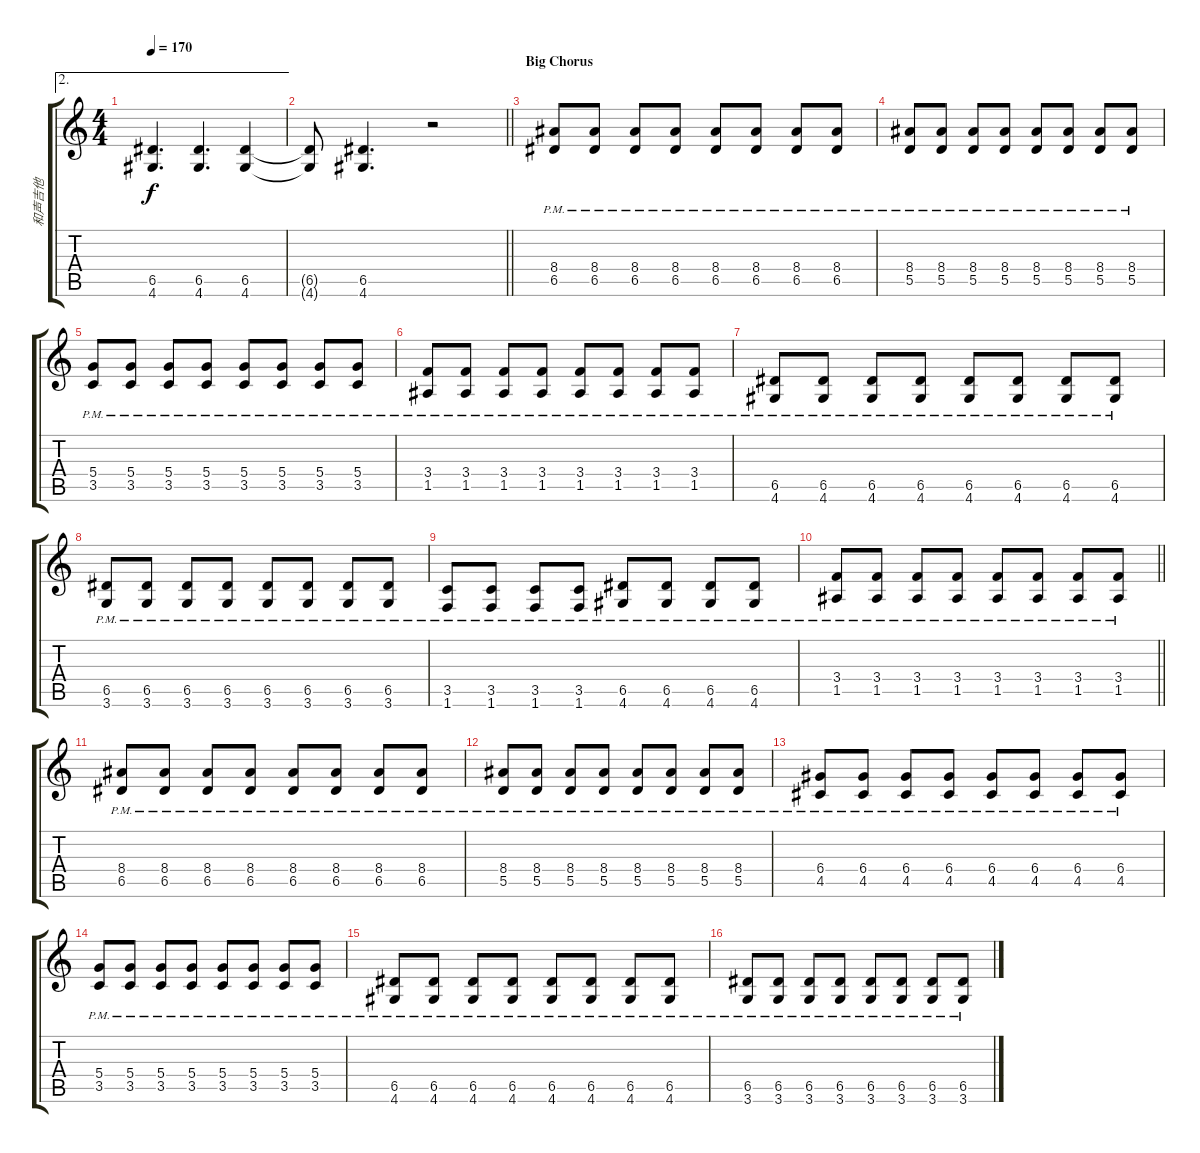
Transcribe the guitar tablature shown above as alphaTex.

\track ("和声吉他" "和声吉他") {instrument overdrivenguitar}
\staff {score tabs}
\tuning (E4 B3 G3 D3 A2 E2) {hide}
\ae 2
\ts (4 4)
\tempo 170
\clef g2
\ks c
(6.5 4.6).4{d dy f} (6.5 4.6).4{d} (6.5 4.6).4 |
\barLineRight lightlight
(6.5{t} 4.6{t}).8 (6.5 4.6).4{d} r.2 |
\section ("" "Big Chorus")
(8.4{pm} 6.5{pm}).8 (8.4{pm} 6.5{pm}).8 (8.4{pm} 6.5{pm}).8 (8.4{pm} 6.5{pm}).8 (8.4{pm} 6.5{pm}).8 (8.4{pm} 6.5{pm}).8 (8.4{pm} 6.5{pm}).8 (8.4{pm} 6.5{pm}).8 |
(8.4{pm} 5.5{pm}).8 (8.4{pm} 5.5{pm}).8 (8.4{pm} 5.5{pm}).8 (8.4{pm} 5.5{pm}).8 (8.4{pm} 5.5{pm}).8 (8.4{pm} 5.5{pm}).8 (8.4{pm} 5.5{pm}).8 (8.4{pm} 5.5{pm}).8 |
(5.4{pm} 3.5{pm}).8 (5.4{pm} 3.5{pm}).8 (5.4{pm} 3.5{pm}).8 (5.4{pm} 3.5{pm}).8 (5.4{pm} 3.5{pm}).8 (5.4{pm} 3.5{pm}).8 (5.4{pm} 3.5{pm}).8 (5.4{pm} 3.5{pm}).8 |
(3.4{pm} 1.5{pm}).8 (3.4{pm} 1.5{pm}).8 (3.4{pm} 1.5{pm}).8 (3.4{pm} 1.5{pm}).8 (3.4{pm} 1.5{pm}).8 (3.4{pm} 1.5{pm}).8 (3.4{pm} 1.5{pm}).8 (3.4{pm} 1.5{pm}).8 |
(6.5{pm} 4.6{pm}).8 (6.5{pm} 4.6{pm}).8 (6.5{pm} 4.6{pm}).8 (6.5{pm} 4.6{pm}).8 (6.5{pm} 4.6{pm}).8 (6.5{pm} 4.6{pm}).8 (6.5{pm} 4.6{pm}).8 (6.5{pm} 4.6{pm}).8 |
(6.5{pm} 3.6{pm}).8 (6.5{pm} 3.6{pm}).8 (6.5{pm} 3.6{pm}).8 (6.5{pm} 3.6{pm}).8 (6.5{pm} 3.6{pm}).8 (6.5{pm} 3.6{pm}).8 (6.5{pm} 3.6{pm}).8 (6.5{pm} 3.6{pm}).8 |
(3.5{pm} 1.6{pm}).8 (3.5{pm} 1.6{pm}).8 (3.5{pm} 1.6{pm}).8 (3.5{pm} 1.6{pm}).8 (6.5{pm} 4.6{pm}).8 (6.5{pm} 4.6{pm}).8 (6.5{pm} 4.6{pm}).8 (6.5{pm} 4.6{pm}).8 |
\barLineRight lightlight
(3.4{pm} 1.5{pm}).8 (3.4{pm} 1.5{pm}).8 (3.4{pm} 1.5{pm}).8 (3.4{pm} 1.5{pm}).8 (3.4{pm} 1.5{pm}).8 (3.4{pm} 1.5{pm}).8 (3.4{pm} 1.5{pm}).8 (3.4{pm} 1.5{pm}).8 |
(8.4{pm} 6.5{pm}).8 (8.4{pm} 6.5{pm}).8 (8.4{pm} 6.5{pm}).8 (8.4{pm} 6.5{pm}).8 (8.4{pm} 6.5{pm}).8 (8.4{pm} 6.5{pm}).8 (8.4{pm} 6.5{pm}).8 (8.4{pm} 6.5{pm}).8 |
(8.4{pm} 5.5{pm}).8 (8.4{pm} 5.5{pm}).8 (8.4{pm} 5.5{pm}).8 (8.4{pm} 5.5{pm}).8 (8.4{pm} 5.5{pm}).8 (8.4{pm} 5.5{pm}).8 (8.4{pm} 5.5{pm}).8 (8.4{pm} 5.5{pm}).8 |
(6.4{pm} 4.5{pm}).8 (6.4{pm} 4.5{pm}).8 (6.4{pm} 4.5{pm}).8 (6.4{pm} 4.5{pm}).8 (6.4{pm} 4.5{pm}).8 (6.4{pm} 4.5{pm}).8 (6.4{pm} 4.5{pm}).8 (6.4{pm} 4.5{pm}).8 |
(5.4{pm} 3.5{pm}).8 (5.4{pm} 3.5{pm}).8 (5.4{pm} 3.5{pm}).8 (5.4{pm} 3.5{pm}).8 (5.4{pm} 3.5{pm}).8 (5.4{pm} 3.5{pm}).8 (5.4{pm} 3.5{pm}).8 (5.4{pm} 3.5{pm}).8 |
(6.5{pm} 4.6{pm}).8 (6.5{pm} 4.6{pm}).8 (6.5{pm} 4.6{pm}).8 (6.5{pm} 4.6{pm}).8 (6.5{pm} 4.6{pm}).8 (6.5{pm} 4.6{pm}).8 (6.5{pm} 4.6{pm}).8 (6.5{pm} 4.6{pm}).8 |
(6.5{pm} 3.6{pm}).8 (6.5{pm} 3.6{pm}).8 (6.5{pm} 3.6{pm}).8 (6.5{pm} 3.6{pm}).8 (6.5{pm} 3.6{pm}).8 (6.5{pm} 3.6{pm}).8 (6.5{pm} 3.6{pm}).8 (6.5{pm} 3.6{pm}).8
